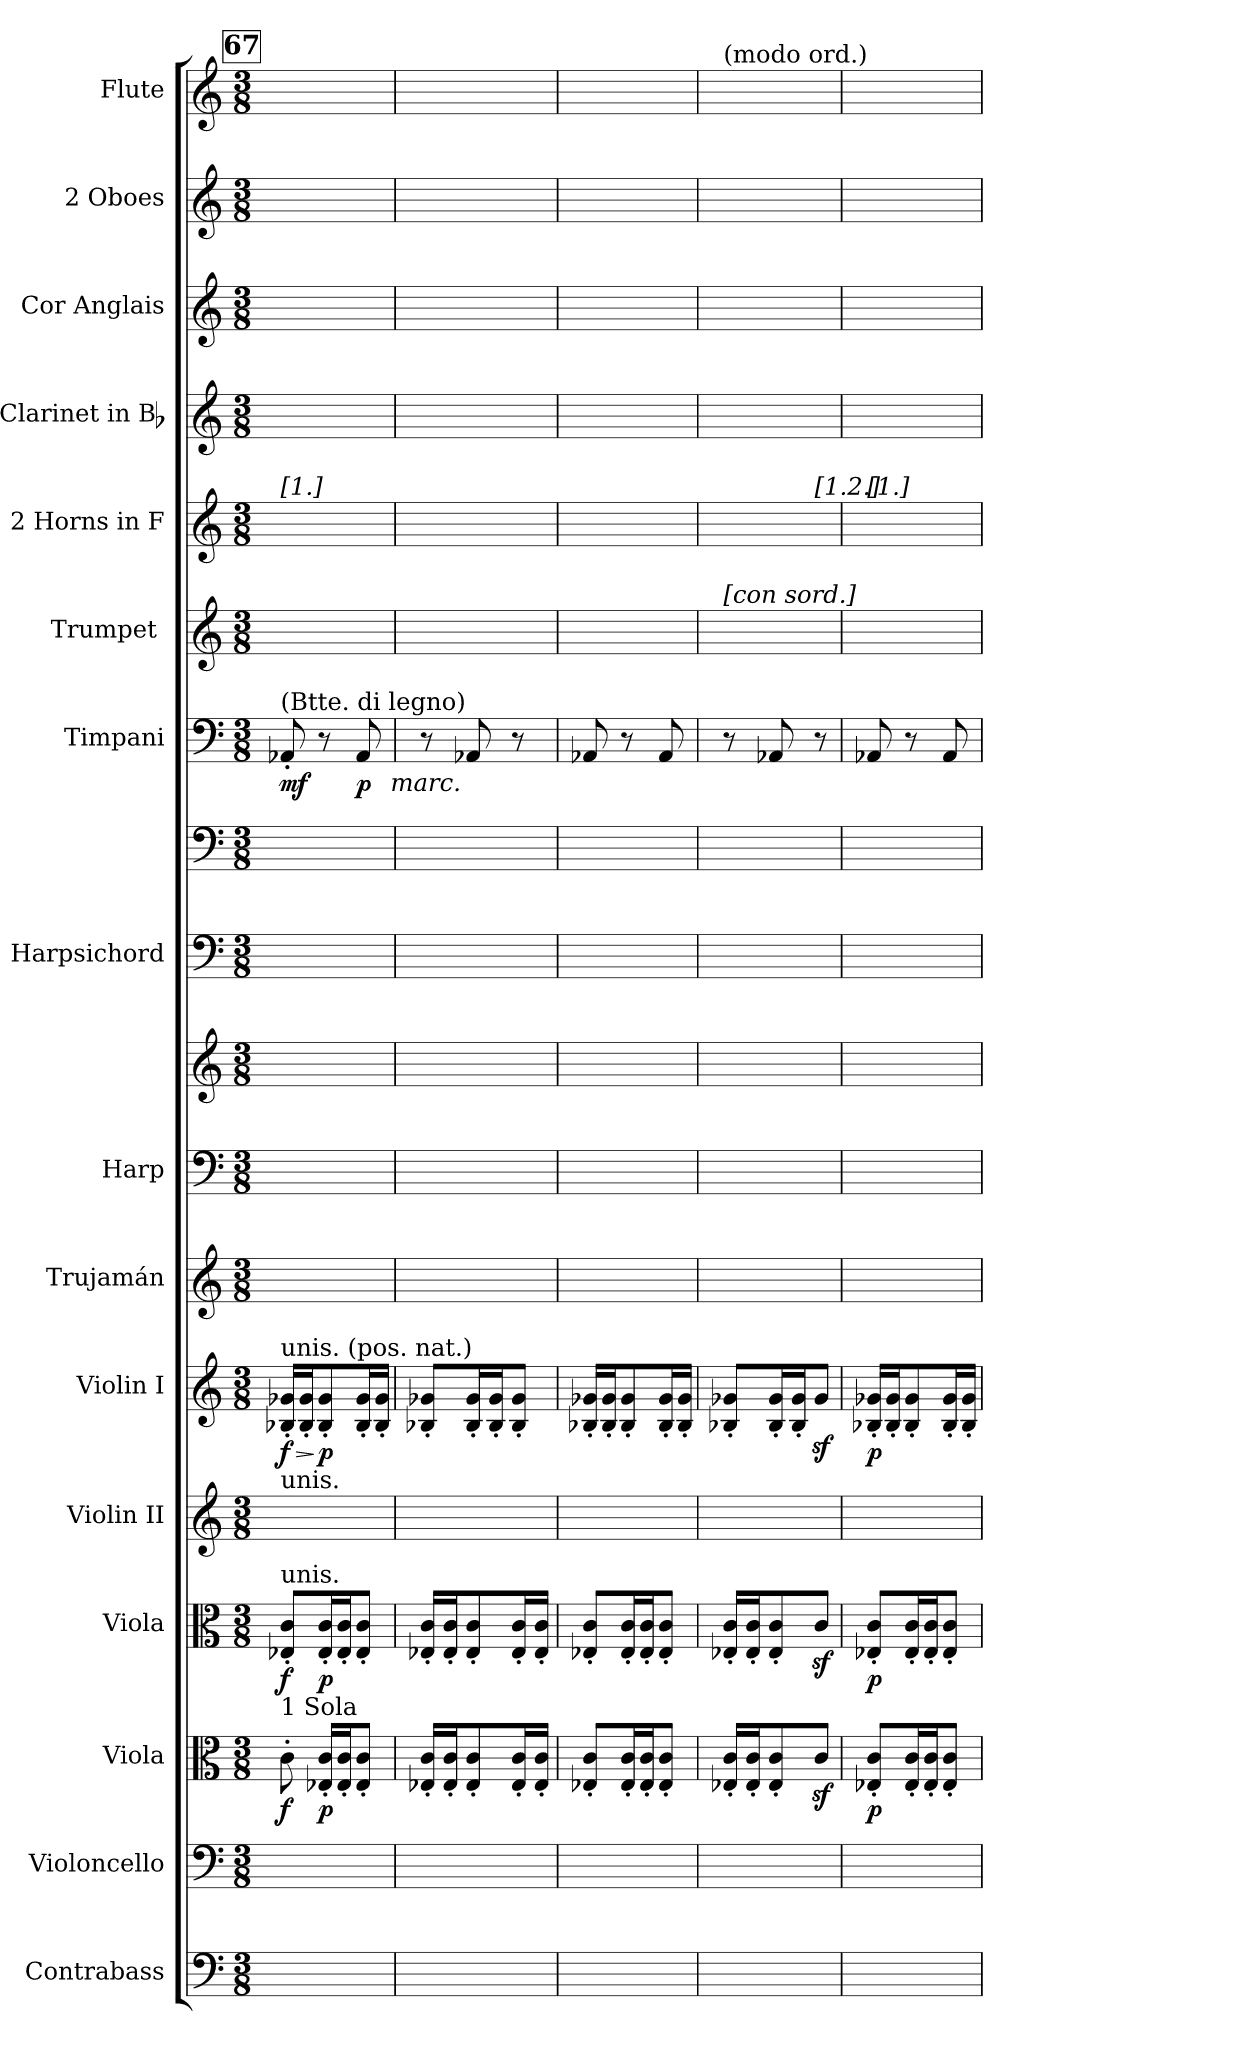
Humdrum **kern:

**kern	**kern	**kern	**dynam	**kern	**dynam	**kern	**kern	**dynam	**kern	**kern	**kern	**kern	**kern	**kern	**dynam	**kern	**kern	**kern	**kern	**kern	**kern
*part16	*part15	*part14	*part14	*part13	*part13	*part12	*part11	*part11	*part10	*part9	*part9	*part8	*part8	*part7	*part7	*part6	*part5	*part4	*part3	*part2	*part1
*staff18	*staff17	*staff16	*staff16	*staff15	*staff15	*staff14	*staff13	*staff13	*staff12	*staff11	*staff10	*staff9	*staff8	*staff7	*staff7	*staff6	*staff5	*staff4	*staff3	*staff2	*staff1
*I"Contrabass	*I"Violoncello	*I"Viola	*	*I"Viola	*	*I"Violin II	*I"Violin I	*	*I"Trujamán	*I"Harp	*	*I"Harpsichord	*	*I"Timpani	*	*I"Trumpet [C]	*I"2 Horns in F	*I"Clarinet in Bb	*I"Cor Anglais	*I"2 Oboes	*I"Flute
*I'Cb.	*I'Vc.	*I'Vla.	*	*I'Vla.	*	*I'Vln. II	*I'Vln. I	*	*I'Truj.	*I'Hp	*	*I'Hpsd.	*	*I'Timp.	*	*I'Tpt.	*I'Hn.	*I'Cl.	*I'C. A.	*I'Ob.	*I'Fl.
*clefF4	*clefF4	*clefC3	*	*clefC3	*	*clefG2	*clefG2	*	*clefG2	*clefF4	*clefG2	*clefF4	*clefF4	*clefF4	*	*clefG2	*clefG2	*clefG2	*clefG2	*clefG2	*clefG2
*ITrd7c12	*	*	*	*	*	*	*	*	*	*	*	*	*	*	*	*	*ITrd4c7	*ITrd1c2	*ITrd4c7	*	*
*M3/8	*M3/8	*M3/8	*	*M3/8	*	*M3/8	*M3/8	*	*M3/8	*M3/8	*M3/8	*M3/8	*M3/8	*M3/8	*	*M3/8	*M3/8	*M3/8	*M3/8	*M3/8	*M3/8
*MM76	*MM76	*MM76	*	*MM76	*	*MM76	*MM76	*	*MM76	*MM76	*MM76	*MM76	*MM76	*MM76	*	*MM76	*MM76	*MM76	*MM76	*MM76	*MM76
!!LO:REH:place=s1:t=67
=36	=36	=36	=36	=36	=36	=36	=36	=36	=36	=36	=36	=36	=36	=36	=36	=36	=36	=36	=36	=36	=36
!	!	!	!	!	!	!	!	!	!	!	!	!	!	!	!	!	!LO:TX:a:t=[1.]	!	!	!	!
!	!	!	!	!	!	!	!	!	!	!	!	!	!	!LO:TX:a:t=(Btte. di legno)	!	!	!	!	!	!	!
!	!	!	!	!	!	!	!LO:TX:a:t=unis. (pos. nat.)	!	!	!	!	!	!	!	!	!	!	!	!	!	!
!	!	!	!	!	!	!LO:TX:a:t=unis.	!	!	!	!	!	!	!	!	!	!	!	!	!	!	!
!	!	!	!	!LO:TX:a:t=unis.	!	!	!	!	!	!	!	!	!	!	!	!	!	!	!	!	!
!	!	!LO:TX:a:t=1 Sola	!	!	!	!	!	!	!	!	!	!	!	!	!	!	!	!	!	!	!
!	!	!	!	!	!	!	!	!LO:HP:b	!	!	!	!	!	!	!	!	!	!	!	!	!
8ryy	8ryy	8c'	f	8E-X' 8c'L	f	16ryy	16B-X' 16g-X'LL	> f	4.ryy	8ryy	8ryy	4.ryy	4.ryy	8AA-X'	mf	4.ryy	4.ryy	8ryy	4.ryy	4.ryy	4.ryy
.	.	.	.	.	.	16ryy	16B-' 16g-'J	.	.	.	.	.	.	.	.	.	.	.	.	.	.
8ryy	8ryy	16E-X' 16c'LL	p	16E-' 16c'L	p	8ryy	8B-' 8g-'	] p	.	8ryy	8ryy	.	.	8r	.	.	.	8ryy	.	.	.
.	.	16E-' 16c'J	.	16E-' 16c'J	.	.	.	.	.	.	.	.	.	.	.	.	.	.	.	.	.
!	!	!	!	!	!	!	!	!	!	!	!	!	!	!	!LO:DY:t=%s marc.	!	!	!	!	!	!
8ryy	8ryy	8E-' 8c'J	.	8E-' 8c'J	.	8ryy	16B-' 16g-'L	.	.	8ryy	8ryy	.	.	8AA-	p	.	.	8ryy	.	.	.
.	.	.	.	.	.	.	16B-' 16g-'JJ	.	.	.	.	.	.	.	.	.	.	.	.	.	.
=37	=37	=37	=37	=37	=37	=37	=37	=37	=37	=37	=37	=37	=37	=37	=37	=37	=37	=37	=37	=37	=37
*	*	*	*	*	*	*	*	*	*	*	*	*	*Xtuplet	*	*	*	*	*	*	*	*
8ryy	8ryy	16E-X' 16c'LL	.	16E-X' 16c'LL	.	16ryy	8B-X' 8g-X'L	.	4ryy	4.ryy	4.ryy	4.ryy	24ryy	8r	.	4.ryy	4.ryy	4.ryy	4.ryy	4.ryy	4.ryy
.	.	.	.	.	.	.	.	.	.	.	.	.	24ryy	.	.	.	.	.	.	.	.
.	.	16E-' 16c'J	.	16E-' 16c'J	.	16ryy	.	.	.	.	.	.	.	.	.	.	.	.	.	.	.
.	.	.	.	.	.	.	.	.	.	.	.	.	24ryy	.	.	.	.	.	.	.	.
8ryy	8ryy	8E-' 8c'	.	8E-' 8c'	.	8ryy	16B-' 16g-'L	.	.	.	.	.	24ryy	8AA-X	.	.	.	.	.	.	.
.	.	.	.	.	.	.	.	.	.	.	.	.	24ryy	.	.	.	.	.	.	.	.
.	.	.	.	.	.	.	16B-' 16g-'J	.	.	.	.	.	.	.	.	.	.	.	.	.	.
.	.	.	.	.	.	.	.	.	.	.	.	.	24ryy	.	.	.	.	.	.	.	.
8ryy	8ryy	16E-' 16c'L	.	16E-' 16c'L	.	8ryy	8B-' 8g-'J	.	8ryy	.	.	.	24ryy	8r	.	.	.	.	.	.	.
.	.	.	.	.	.	.	.	.	.	.	.	.	24ryy	.	.	.	.	.	.	.	.
.	.	16E-' 16c'JJ	.	16E-' 16c'JJ	.	.	.	.	.	.	.	.	.	.	.	.	.	.	.	.	.
.	.	.	.	.	.	.	.	.	.	.	.	.	24ryy	.	.	.	.	.	.	.	.
=38	=38	=38	=38	=38	=38	=38	=38	=38	=38	=38	=38	=38	=38	=38	=38	=38	=38	=38	=38	=38	=38
8ryy	8ryy	8E-X' 8c'L	.	8E-X' 8c'L	.	16ryy	16B-X' 16g-X'LL	.	4.ryy	4.ryy	4.ryy	4.ryy	4.ryy	8AA-X	.	4.ryy	4.ryy	4.ryy	4.ryy	4.ryy	4.ryy
.	.	.	.	.	.	16ryy	16B-' 16g-'J	.	.	.	.	.	.	.	.	.	.	.	.	.	.
8ryy	8ryy	16E-' 16c'L	.	16E-' 16c'L	.	8ryy	8B-' 8g-'	.	.	.	.	.	.	8r	.	.	.	.	.	.	.
.	.	16E-' 16c'J	.	16E-' 16c'J	.	.	.	.	.	.	.	.	.	.	.	.	.	.	.	.	.
8ryy	8ryy	8E-' 8c'J	.	8E-' 8c'J	.	8ryy	16B-' 16g-'L	.	.	.	.	.	.	8AA-	.	.	.	.	.	.	.
.	.	.	.	.	.	.	16B-' 16g-'JJ	.	.	.	.	.	.	.	.	.	.	.	.	.	.
=39	=39	=39	=39	=39	=39	=39	=39	=39	=39	=39	=39	=39	=39	=39	=39	=39	=39	=39	=39	=39	=39
!	!	!	!	!	!	!	!	!	!	!	!	!	!	!	!	!	!	!	!	!	!LO:TX:a:t=(modo ord.)
!	!	!	!	!	!	!	!	!	!	!	!	!	!	!	!	!LO:TX:a:t=[con sord.]	!	!	!	!	!
8ryy	8ryy	16E-X' 16c'LL	.	16E-X' 16c'LL	.	8ryy	8B-X' 8g-X'L	.	8ryy	4.ryy	4.ryy	4ryy	24ryy	8r	.	8ryy	4ryy	4.ryy	8ryy	8ryy	8ryy
.	.	.	.	.	.	.	.	.	.	.	.	.	24ryy	.	.	.	.	.	.	.	.
.	.	16E-' 16c'J	.	16E-' 16c'J	.	.	.	.	.	.	.	.	.	.	.	.	.	.	.	.	.
.	.	.	.	.	.	.	.	.	.	.	.	.	24ryy	.	.	.	.	.	.	.	.
8ryy	8ryy	8E-' 8c'	.	8E-' 8c'	.	8ryy	16B-' 16g-'L	.	8ryy	.	.	.	24ryy	8AA-X	.	8ryy	.	.	8ryy	8ryy	8ryy
.	.	.	.	.	.	.	.	.	.	.	.	.	24ryy	.	.	.	.	.	.	.	.
.	.	.	.	.	.	.	16B-' 16g-'J	.	.	.	.	.	.	.	.	.	.	.	.	.	.
.	.	.	.	.	.	.	.	.	.	.	.	.	24ryy	.	.	.	.	.	.	.	.
!	!	!	!	!	!	!	!	!	!	!	!	!	!	!	!	!	!LO:TX:a:t=[1.2.]	!	!	!	!
8ryy	8ryy	8czJ	.	8czJ	.	8ryy	8g-zJ	.	8ryy	.	.	8ryy	8ryy	8r	.	8ryy	8ryy	.	8ryy	8ryy	8ryy
=40	=40	=40	=40	=40	=40	=40	=40	=40	=40	=40	=40	=40	=40	=40	=40	=40	=40	=40	=40	=40	=40
!	!	!	!	!	!	!	!	!	!	!	!	!	!	!	!	!	!LO:TX:a:t=[1.]	!	!	!	!
8ryy	8ryy	8E-X' 8c'L	p	8E-X' 8c'L	p	4.ryy	16B-X' 16g-X'LL	p	4.ryy	4.ryy	4.ryy	4.ryy	4.ryy	8AA-X	.	4.ryy	4.ryy	4.ryy	4.ryy	4.ryy	4.ryy
.	.	.	.	.	.	.	16B-' 16g-'J	.	.	.	.	.	.	.	.	.	.	.	.	.	.
8ryy	8ryy	16E-' 16c'L	.	16E-' 16c'L	.	.	8B-' 8g-'	.	.	.	.	.	.	8r	.	.	.	.	.	.	.
.	.	16E-' 16c'J	.	16E-' 16c'J	.	.	.	.	.	.	.	.	.	.	.	.	.	.	.	.	.
8ryy	8ryy	8E-' 8c'J	.	8E-' 8c'J	.	.	16B-' 16g-'L	.	.	.	.	.	.	8AA-	.	.	.	.	.	.	.
.	.	.	.	.	.	.	16B-' 16g-'JJ	.	.	.	.	.	.	.	.	.	.	.	.	.	.
=	=	=	=	=	=	=	=	=	=	=	=	=	=	=	=	=	=	=	=	=	=
*-	*-	*-	*-	*-	*-	*-	*-	*-	*-	*-	*-	*-	*-	*-	*-	*-	*-	*-	*-	*-	*-
